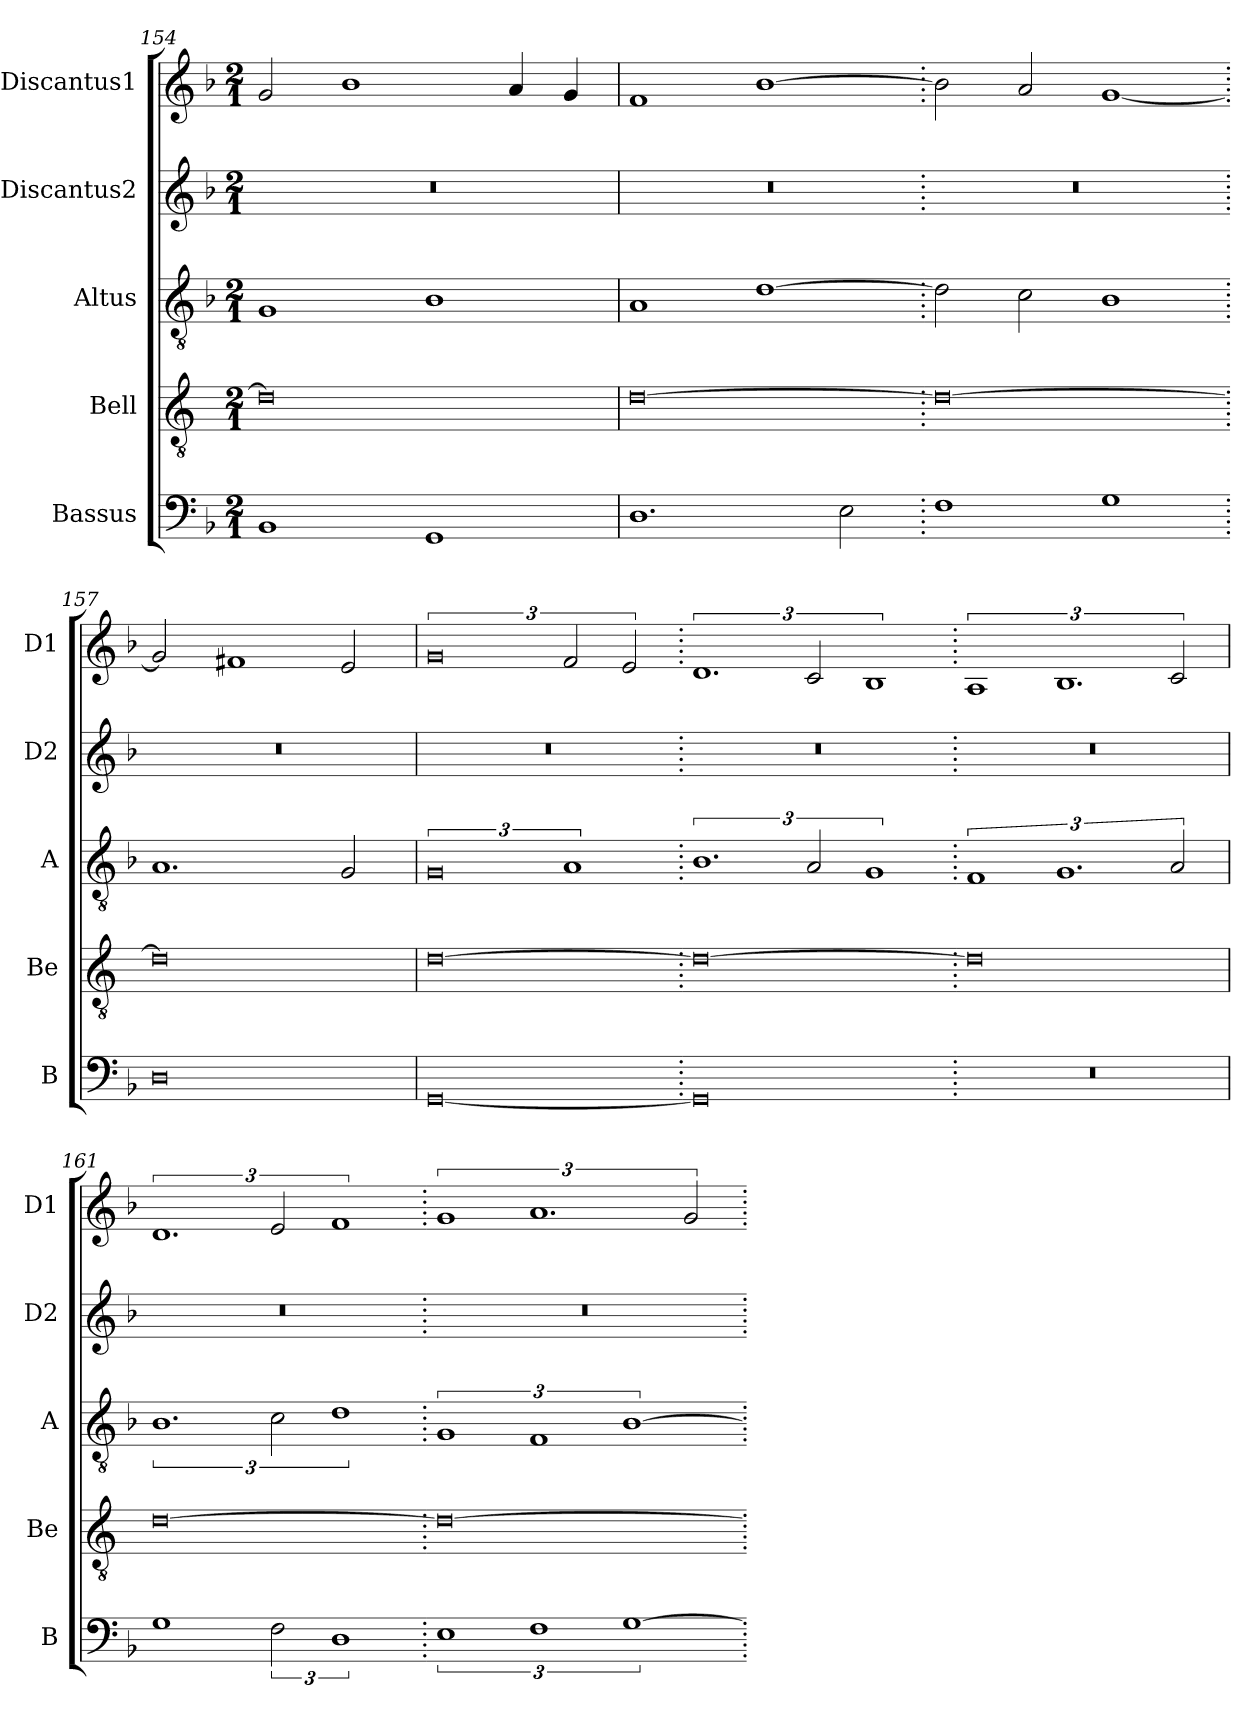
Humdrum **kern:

**kern	**kern	**kern	**kern	**kern
*part5	*part4	*part3	*part2	*part1
*staff5	*staff4	*staff3	*staff2	*staff1
*I"Bassus	*I"Bell	*I"Altus	*I"Discantus2	*I"Discantus1
*I'B	*I'Be	*I'A	*I'D2	*I'D1
*clefF4	*clefGv2	*clefGv2	*clefG2	*clefG2
*k[b-]	*k[]	*k[b-]	*k[b-]	*k[b-]
*M2/1	*M2/1	*M2/1	*M2/1	*M2/1
=154	=154	=154	=154	=154
1BB-	0d]	1G	0r	2g
.	.	.	.	1b-
1GG	.	1B-	.	.
.	.	.	.	4a
.	.	.	.	4g
=155	=155	=155	=155	=155
1.D	[0d	1A	0r	1f
.	.	[1d	.	[1b-
2E	.	.	.	.
=156.	=156.	=156.	=156.	=156.
1F	0d_	2d]	0r	2b-]
.	.	2c	.	2a
1G	.	1B-	.	[1g
=157.	=157.	=157.	=157.	=157.
0D	0d]	1.A	0r	2g]
.	.	.	.	1f#X
.	.	2G	.	2e
=158	=158	=158	=158	=158
[0GG	[0d	3%4G	0r	3%4g
.	.	3%2A	.	3f
.	.	.	.	3e
=159.	=159.	=159.	=159.	=159.
0GG]	0d_	3%2.B-	0r	3%2.d
.	.	3A	.	3c
.	.	3%2G	.	3%2B-
=160.	=160.	=160.	=160.	=160.
0r	0d]	3%2F	0r	3%2A
.	.	3%2.G	.	3%2.B-
.	.	3A	.	3c
=161	=161	=161	=161	=161
1G	[0d	3%2.B-	0r	3%2.d
3F	.	3c	.	3e
3%2D	.	3%2d	.	3%2f
=162.	=162.	=162.	=162.	=162.
3%2E	0d_	3%2G	0r	3%2g
3%2F	.	3%2F	.	3%2.a
[3%2G	.	[3%2B-	.	.
.	.	.	.	3g
=.	=.	=.	=.	=.
*-	*-	*-	*-	*-
